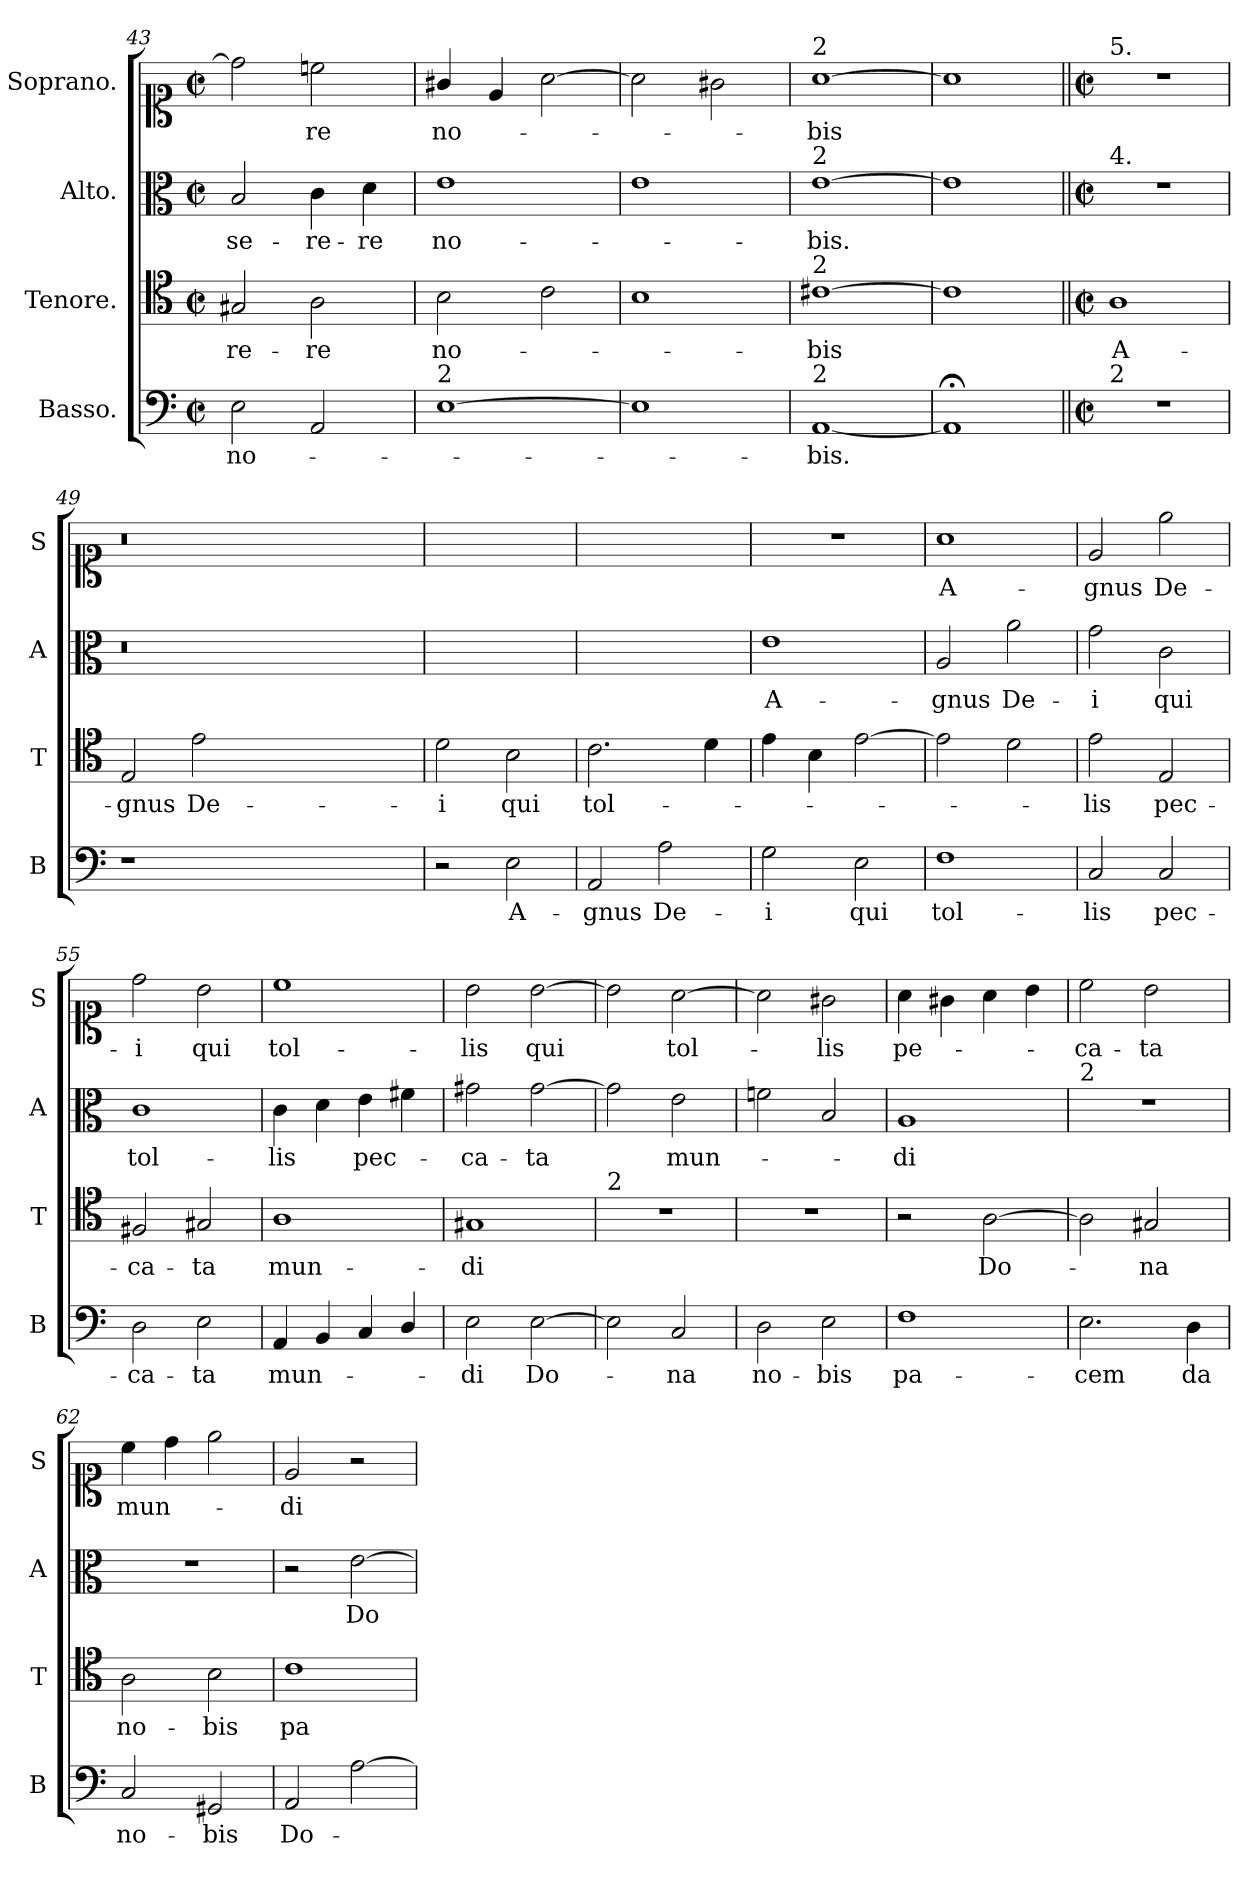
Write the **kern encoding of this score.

**kern	**text	**kern	**text	**kern	**text	**kern	**text
*part4	*part4	*part3	*part3	*part2	*part2	*part1	*part1
*staff4	*staff4	*staff3	*staff3	*staff2	*staff2	*staff1	*staff1
*I"Basso.	*	*I"Tenore.	*	*I"Alto.	*	*I"Soprano.	*
*I'B	*	*I'T	*	*I'A	*	*I'S	*
*clefF4	*	*clefC4	*	*clefC3	*	*clefC1	*
*k[]	*	*k[]	*	*k[]	*	*k[]	*
*a:	*	*a:	*	*a:	*	*a:	*
*M2/2	*	*M2/2	*	*M2/2	*	*M2/2	*
*met(c|)	*	*met(c|)	*	*met(c|)	*	*met(c|)	*
=43	=43	=43	=43	=43	=43	=43	=43
2E\	no-	2G#X/	-re-	2B/	-se-	2dd\]	.
2AA/	.	2A\	-re	4c\	-re-	2ccn\	-re
.	.	.	.	4d\	-re	.	.
=44	=44	=44	=44	=44	=44	=44	=44
!LO:TX:a:t=2	!	!	!	!	!	!	!
[1E	.	2B\	no-	1e	no-	4g#X/	no-
.	.	.	.	.	.	4e/	.
.	.	2c\	.	.	.	[2a\	.
=45	=45	=45	=45	=45	=45	=45	=45
1E]	.	1B	.	1e	.	2a\]	.
.	.	.	.	.	.	2g#X\	.
=46	=46	=46	=46	=46	=46	=46	=46
!	!	!	!	!	!	!LO:TX:a:t=2	!
!	!	!	!	!LO:TX:a:t=2	!	!	!
!	!	!LO:TX:a:t=2	!	!	!	!	!
!LO:TX:a:t=2	!	!	!	!	!	!	!
[1AA	-bis.	[1c#X	-bis	[1e	-bis.	[1a	-bis
=47	=47	=47	=47	=47	=47	=47	=47
1AA;<]	.	1c#]	.	1e]	.	1a]	.
=48||	=48||	=48||	=48||	=48||	=48||	=48||	=48||
*M2/2	*	*M2/2	*	*M2/2	*	*M2/2	*
*met(c|)	*	*met(c|)	*	*met(c|)	*	*met(c|)	*
!	!	!	!	!	!	!LO:TX:a:t=5.	!
!	!	!	!	!LO:TX:a:t=4.	!	!	!
!LO:TX:a:t=2	!	!	!	!	!	!	!
1r	.	1A	A-	1r	.	1r	.
=49	=49	=49	=49	=49	=49	=49	=49
1r	.	2E/	-gnus	0.r	.	0.r	.
.	.	2e\	De-	.	.	.	.
0ryy	.	0ryy	.	.	.	.	.
=50	=50	=50	=50	=50	=50	=50	=50
2r	.	2d\	-i	1ryy	.	1ryy	.
2E\	A-	2B\	qui	.	.	.	.
=51	=51	=51	=51	=51	=51	=51	=51
2AA/	gnus	2.c\	tol-	1ryy	.	1ryy	.
2A\	De-	.	.	.	.	.	.
.	.	4d\	.	.	.	.	.
=52	=52	=52	=52	=52	=52	=52	=52
2G\	-i	4e\	.	1e	A-	1r	.
.	.	4B\	.	.	.	.	.
2E\	qui	[2e\	.	.	.	.	.
=53	=53	=53	=53	=53	=53	=53	=53
1F	tol-	2e\]	.	2A/	-gnus	1a	A-
.	.	2d\	.	2a\	De-	.	.
=54	=54	=54	=54	=54	=54	=54	=54
2C/	-lis	2e\	-lis	2g\	-i	2e/	-gnus
2C/	pec-	2E/	pec-	2c\	qui	2ee\	De-
=55	=55	=55	=55	=55	=55	=55	=55
2D\	-ca-	2F#X/	-ca-	1c	tol-	2dd\	-i
2E\	-ta	2G#X/	-ta	.	.	2b\	qui
=56	=56	=56	=56	=56	=56	=56	=56
4AA/	mun-	1A	mun-	4c\	-lis	1cc	tol-
4BB/	.	.	.	4d\	.	.	.
4C/	.	.	.	4e\	pec-	.	.
4D/	.	.	.	4f#X\	.	.	.
=57	=57	=57	=57	=57	=57	=57	=57
2E\	-di	1G#X	-di	2g#X\	-ca-	2b\	-lis
[2E\	Do-	.	.	[2g#\	-ta	[2b\	qui
=58	=58	=58	=58	=58	=58	=58	=58
!	!	!LO:TX:a:t=2	!	!	!	!	!
2E\]	.	1r	.	2g#\]	.	2b\]	.
2C/	-na	.	.	2e\	mun-	[2a\	tol-
=59	=59	=59	=59	=59	=59	=59	=59
2D\	no-	1r	.	2fn\	.	2a\]	.
2E\	-bis	.	.	2B/	.	2g#X\	-lis
=60	=60	=60	=60	=60	=60	=60	=60
1F	pa-	2r	.	1A	-di	4a\	pe-
.	.	.	.	.	.	4g#X\	.
.	.	[2A\	Do-	.	.	4a\	.
.	.	.	.	.	.	4b\	.
=61	=61	=61	=61	=61	=61	=61	=61
!	!	!	!	!LO:TX:a:t=2	!	!	!
2.E\	-cem	2A\]	.	1r	.	2cc\	-ca-
.	.	2G#X/	-na	.	.	2b\	-ta
4D\	da	.	.	.	.	.	.
=62	=62	=62	=62	=62	=62	=62	=62
2C/	no-	2A\	no-	1r	.	4cc\	mun-
.	.	.	.	.	.	4dd\	.
2GG#X/	-bis	2B\	-bis	.	.	2ee\	.
=63	=63	=63	=63	=63	=63	=63	=63
2AA/	Do-	1c	pa-	2r	.	2e/	-di
[2A\	.	.	.	[2e\	Do-	2r	.
=	=	=	=	=	=	=	=
*-	*-	*-	*-	*-	*-	*-	*-
